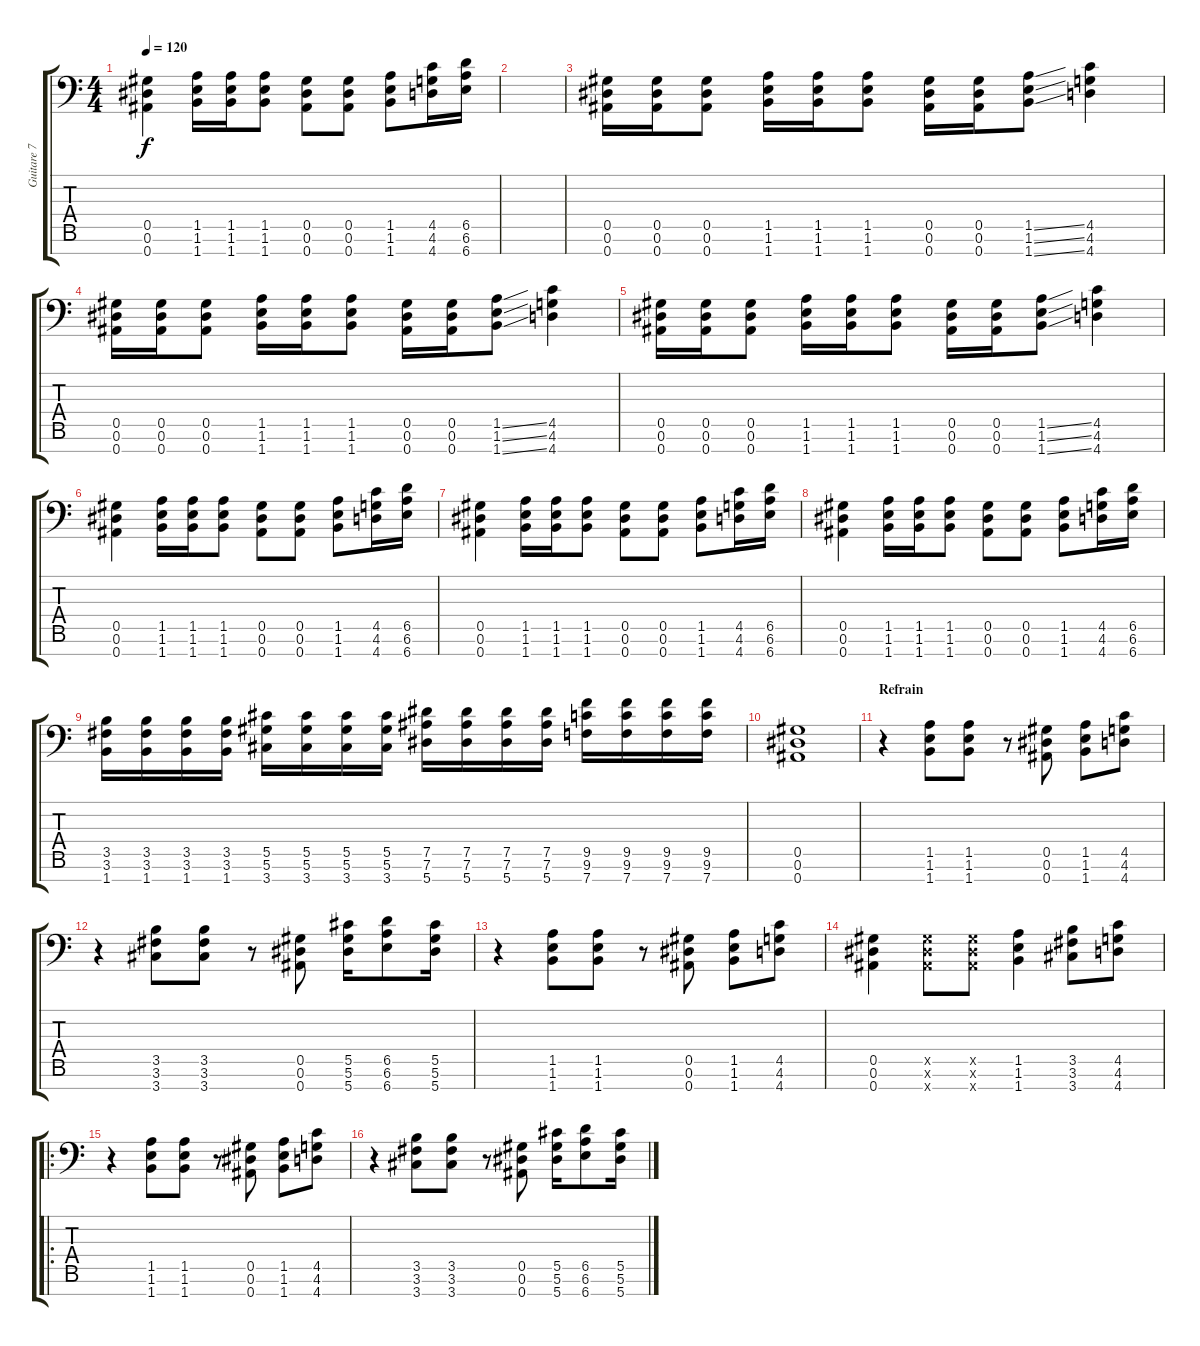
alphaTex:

\track ("Guitare 7 cordes A#2" "Guitare 7 ") {instrument distortionguitar}
\staff {score tabs}
\tuning (Eb4 Bb3 Gb3 Db3 Ab2 Eb2 Bb1) {hide}
\ts (4 4)
\tempo 120
\clef f4
\ks c
(0.5 0.6 0.7).4{dy f} (1.5 1.6 1.7).16 (1.5 1.6 1.7).16 (1.5 1.6 1.7).8 (0.5 0.6 0.7).8 (0.5 0.6 0.7).8 (1.5 1.6 1.7).8 (4.5 4.6 4.7).16 (6.5 6.6 6.7).16 |
|
(0.5 0.6 0.7).16 (0.5 0.6 0.7).16 (0.5 0.6 0.7).8 (1.5 1.6 1.7).16 (1.5 1.6 1.7).16 (1.5 1.6 1.7).8 (0.5 0.6 0.7).16 (0.5 0.6 0.7).16 (1.5{ss} 1.6{ss} 1.7{ss}).8 (4.5 4.6 4.7).4 |
(0.5 0.6 0.7).16 (0.5 0.6 0.7).16 (0.5 0.6 0.7).8 (1.5 1.6 1.7).16 (1.5 1.6 1.7).16 (1.5 1.6 1.7).8 (0.5 0.6 0.7).16 (0.5 0.6 0.7).16 (1.5{ss} 1.6{ss} 1.7{ss}).8 (4.5 4.6 4.7).4 |
(0.5 0.6 0.7).16 (0.5 0.6 0.7).16 (0.5 0.6 0.7).8 (1.5 1.6 1.7).16 (1.5 1.6 1.7).16 (1.5 1.6 1.7).8 (0.5 0.6 0.7).16 (0.5 0.6 0.7).16 (1.5{ss} 1.6{ss} 1.7{ss}).8 (4.5 4.6 4.7).4 |
(0.5 0.6 0.7).4 (1.5 1.6 1.7).16 (1.5 1.6 1.7).16 (1.5 1.6 1.7).8 (0.5 0.6 0.7).8 (0.5 0.6 0.7).8 (1.5 1.6 1.7).8 (4.5 4.6 4.7).16 (6.5 6.6 6.7).16 |
(0.5 0.6 0.7).4 (1.5 1.6 1.7).16 (1.5 1.6 1.7).16 (1.5 1.6 1.7).8 (0.5 0.6 0.7).8 (0.5 0.6 0.7).8 (1.5 1.6 1.7).8 (4.5 4.6 4.7).16 (6.5 6.6 6.7).16 |
(0.5 0.6 0.7).4 (1.5 1.6 1.7).16 (1.5 1.6 1.7).16 (1.5 1.6 1.7).8 (0.5 0.6 0.7).8 (0.5 0.6 0.7).8 (1.5 1.6 1.7).8 (4.5 4.6 4.7).16 (6.5 6.6 6.7).16 |
(3.5 3.6 1.7).16 (3.5 3.6 1.7).16 (3.5 3.6 1.7).16 (3.5 3.6 1.7).16 (5.5 5.6 3.7).16 (5.5 5.6 3.7).16 (5.5 5.6 3.7).16 (5.5 5.6 3.7).16 (7.5 7.6 5.7).16 (7.5 7.6 5.7).16 (7.5 7.6 5.7).16 (7.5 7.6 5.7).16 (9.5 9.6 7.7).16 (9.5 9.6 7.7).16 (9.5 9.6 7.7).16 (9.5 9.6 7.7).16 |
(0.5 0.6 0.7).1 |
\section ("" "Refrain")
r.4 (1.5 1.6 1.7).8 (1.5 1.6 1.7).8 r.8 (0.5 0.6 0.7).8 (1.5 1.6 1.7).8 (4.5 4.6 4.7).8 |
r.4 (3.5 3.6 3.7).8 (3.5 3.6 3.7).8 r.8 (0.5 0.6 0.7).8 (5.5 5.6 5.7).16 (6.5 6.6 6.7).8 (5.5 5.6 5.7).16 |
r.4 (1.5 1.6 1.7).8 (1.5 1.6 1.7).8 r.8 (0.5 0.6 0.7).8 (1.5 1.6 1.7).8 (4.5 4.6 4.7).8 |
(0.5 0.6 0.7).4 (0.5{x} 0.6{x} 0.7{x}).8 (0.5{x} 0.6{x} 0.7{x}).8 (1.5 1.6 1.7).4 (3.5 3.6 3.7).8 (4.5 4.6 4.7).8 |
\ro
r.4 (1.5 1.6 1.7).8 (1.5 1.6 1.7).8 r.8 (0.5 0.6 0.7).8 (1.5 1.6 1.7).8 (4.5 4.6 4.7).8 |
r.4 (3.5 3.6 3.7).8 (3.5 3.6 3.7).8 r.8 (0.5 0.6 0.7).8 (5.5 5.6 5.7).16 (6.5 6.6 6.7).8 (5.5 5.6 5.7).16
